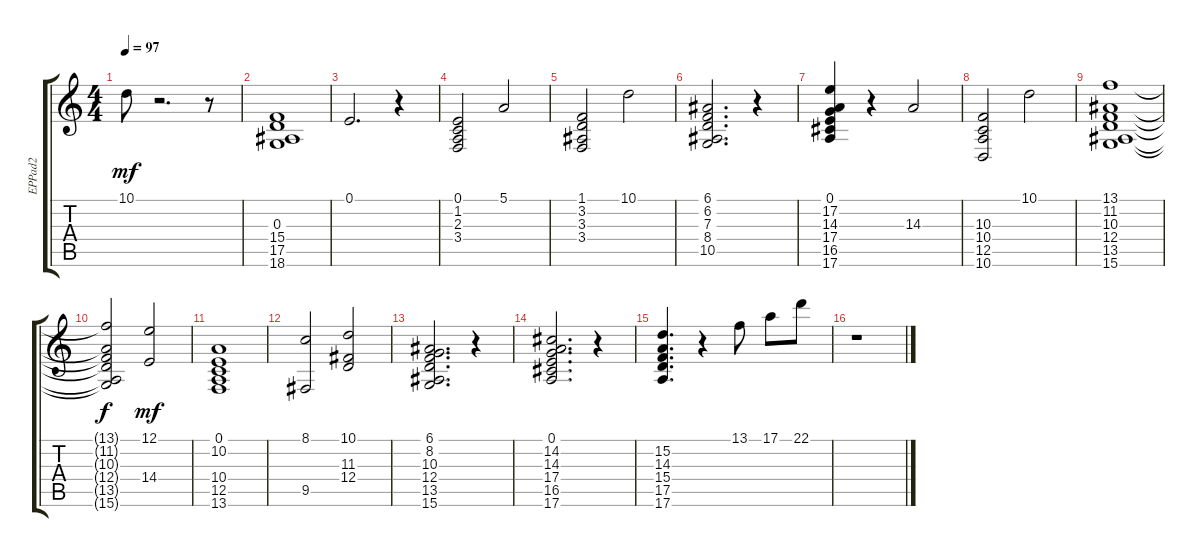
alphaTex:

\track ("EPPad2" "EPPad2") {instrument electricpiano1}
\staff {score tabs}
\tuning (E4 B3 G3 D3 A2 E2) {hide}
\ts (4 4)
\tempo 97
\clef g2
\ks c
10.1.8{dy mf} r.2{d} r.8 |
(0.3 15.4 17.5 18.6).1 |
0.1.2{d} r.4 |
(0.1 1.2 2.3 3.4).2 5.1.2 |
(1.1 3.2 3.3 3.4).2 10.1.2 |
(6.1 6.2 7.3 8.4 10.5).2{d} r.4 |
(0.1 17.2 14.3 17.4 16.5 17.6).4 r.4 14.3.2 |
(10.3 10.4 12.5 10.6).2 10.1.2 |
(13.1 11.2 10.3 12.4 13.5 15.6).1 |
(13.1{t} 11.2{t} 10.3{t} 12.4{t} 13.5{t} 15.6{t}).2{dy f} (12.1 14.4).2{dy mf} |
(0.1 10.2 10.4 12.5 13.6).1 |
(8.1 9.5).2 (10.1 11.3 12.4).2 |
(6.1 8.2 10.3 12.4 13.5 15.6).2{d} r.4 |
(0.1 14.2 14.3 17.4 16.5 17.6).2{d} r.4 |
(15.2 14.3 15.4 17.5 17.6).4{d} r.4 13.1.8 17.1.8 22.1.8 |
r.1
